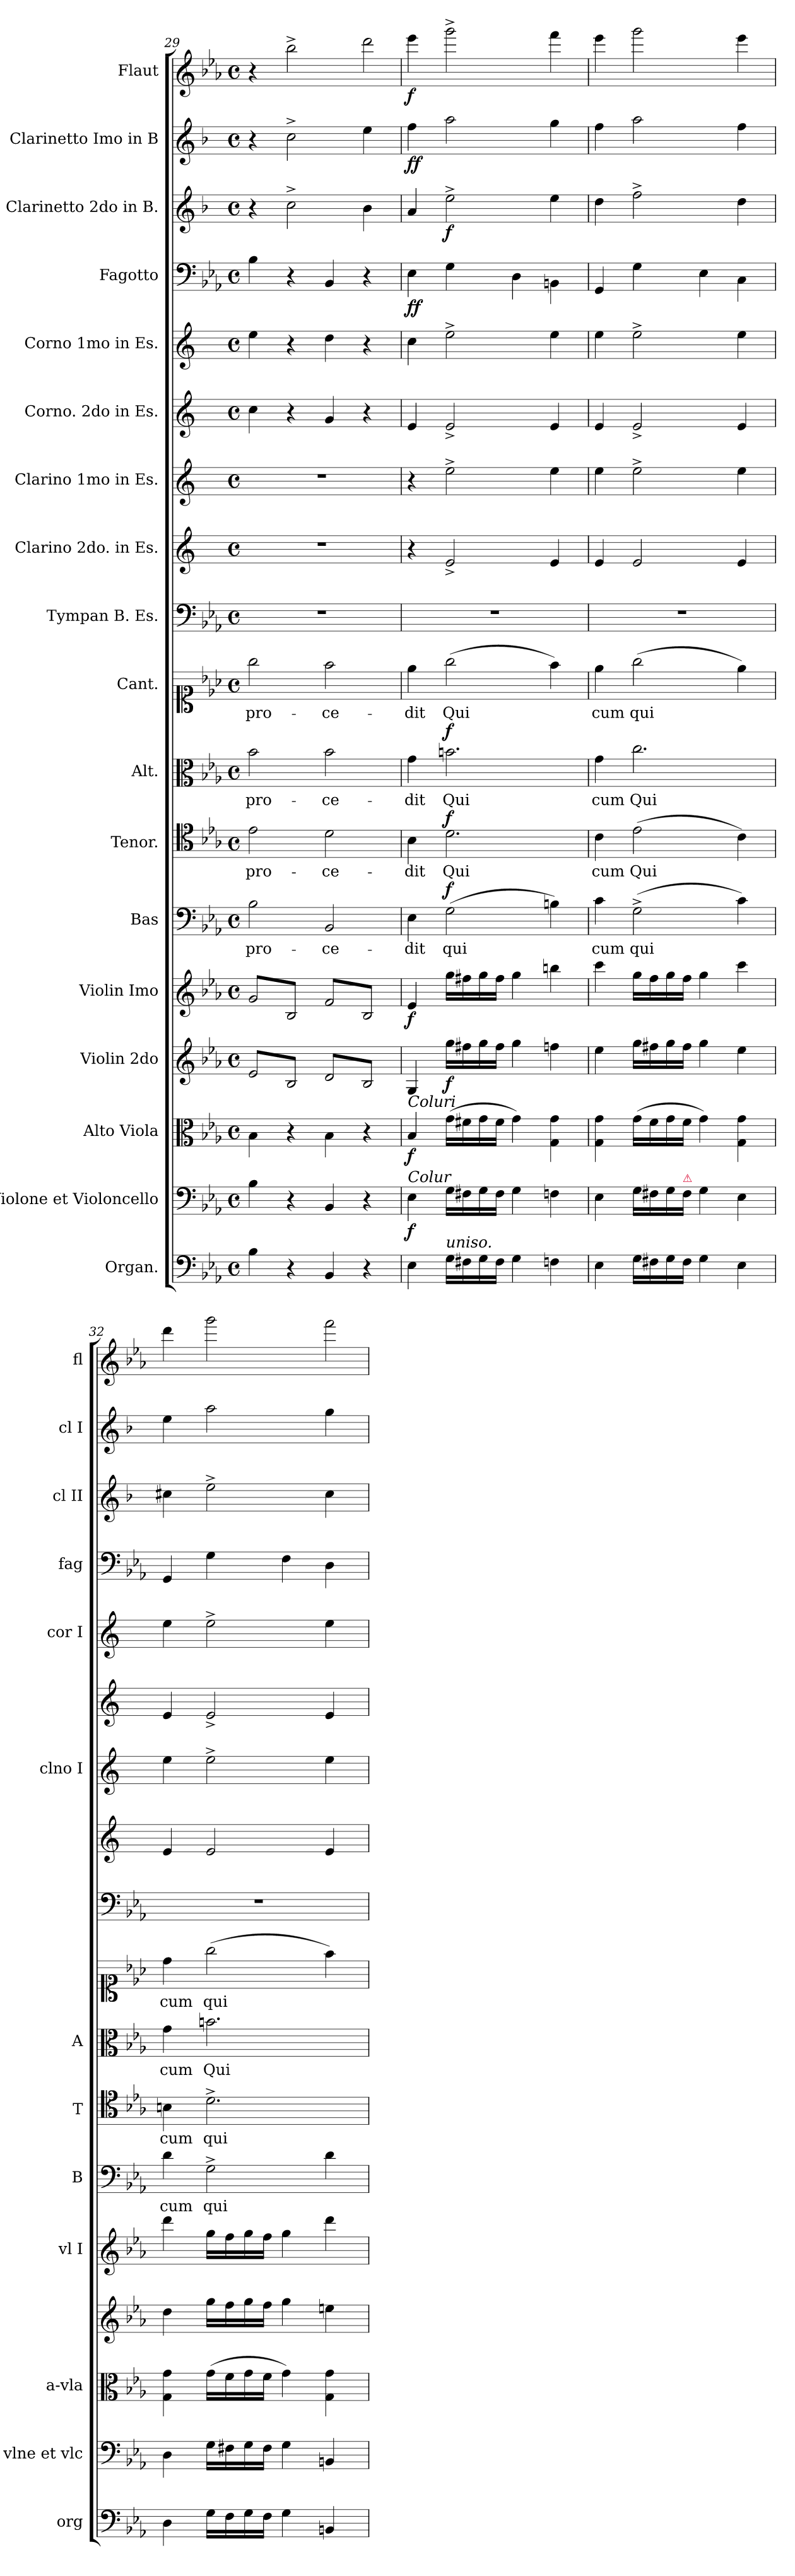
**kern	**dynam	**kern	**dynam	**kern	**dynam	**kern	**dynam	**kern	**dynam	**kern	**text	**dynam	**kern	**text	**dynam	**kern	**text	**dynam	**kern	**text	**kern	**kern	**kern	**kern	**kern	**kern	**dynam	**kern	**dynam	**kern	**dynam	**kern	**dynam
*part18	*part18	*part17	*part17	*part16	*part16	*part15	*part15	*part14	*part14	*part13	*part13	*part13	*part12	*part12	*part12	*part11	*part11	*part11	*part10	*part10	*part9	*part8	*part7	*part6	*part5	*part4	*part4	*part3	*part3	*part2	*part2	*part1	*part1
*staff18	*staff18	*staff17	*staff17	*staff16	*staff16	*staff15	*staff15	*staff14	*staff14	*staff13	*staff13	*staff13	*staff12	*staff12	*staff12	*staff11	*staff11	*staff11	*staff10	*staff10	*staff9	*staff8	*staff7	*staff6	*staff5	*staff4	*staff4	*staff3	*staff3	*staff2	*staff2	*staff1	*staff1
*I"Organ.	*	*I"Violone et Violoncello	*	*I"Alto Viola	*	*I"Violin 2do	*	*I"Violin Imo	*	*I"Bas	*	*	*I"Tenor.	*	*	*I"Alt.	*	*	*I"Cant.	*	*I"Tympan B. Es.	*I"Clarino 2do. in Es.	*I"Clarino 1mo in Es.	*I"Corno. 2do in Es.	*I"Corno 1mo in Es.	*I"Fagotto	*	*I"Clarinetto 2do in B.	*	*I"Clarinetto Imo in B	*	*I"Flaut	*
*I'org	*	*I'vlne et vlc	*	*I'a-vla	*	*	*	*I'vl I	*	*I'B	*	*	*I'T	*	*	*I'A	*	*	*	*	*	*	*I'clno I	*	*I'cor I	*I'fag	*	*I'cl II	*	*I'cl I	*	*I'fl	*
*clefF4	*	*clefF4	*	*clefC3	*	*clefG2	*	*clefG2	*	*clefF4	*	*	*clefC4	*	*	*clefC3	*	*	*clefC1	*	*clefF4	*clefG2	*clefG2	*clefG2	*clefG2	*clefF4	*	*clefG2	*	*clefG2	*	*clefG2	*
*	*	*	*	*	*	*	*	*	*	*	*	*	*	*	*	*	*	*	*	*	*	*ITrd-2c-3	*ITrd-2c-3	*ITrd5c9	*ITrd5c9	*	*	*ITrd1c2	*	*ITrd1c2	*	*	*
*k[b-e-a-]	*	*k[b-e-a-]	*	*k[b-e-a-]	*	*k[b-e-a-]	*	*k[b-e-a-]	*	*k[b-e-a-]	*	*	*k[b-e-a-]	*	*	*k[b-e-a-]	*	*	*k[b-e-a-]	*	*k[b-e-a-]	*k[b-e-a-]	*k[b-e-a-]	*k[b-e-a-]	*k[b-e-a-]	*k[b-e-a-]	*	*k[b-e-a-]	*	*k[b-e-a-]	*	*k[b-e-a-]	*
*E-:	*	*E-:	*	*E-:	*	*E-:	*	*E-:	*	*E-:	*	*	*E-:	*	*	*E-:	*	*	*E-:	*	*E-:	*E-:	*E-:	*E-:	*E-:	*E-:	*	*E-:	*	*E-:	*	*E-:	*
*M4/4	*	*M4/4	*	*M4/4	*	*M4/4	*	*M4/4	*	*M4/4	*	*	*M4/4	*	*	*M4/4	*	*	*M4/4	*	*M4/4	*M4/4	*M4/4	*M4/4	*M4/4	*M4/4	*	*M4/4	*	*M4/4	*	*M4/4	*
*met(c)	*	*met(c)	*	*met(c)	*	*met(c)	*	*met(c)	*	*met(c)	*	*	*met(c)	*	*	*met(c)	*	*	*met(c)	*	*met(c)	*met(c)	*met(c)	*met(c)	*met(c)	*met(c)	*	*met(c)	*	*met(c)	*	*met(c)	*
=29	=29	=29	=29	=29	=29	=29	=29	=29	=29	=29	=29	=29	=29	=29	=29	=29	=29	=29	=29	=29	=29	=29	=29	=29	=29	=29	=29	=29	=29	=29	=29	=29	=29
*	*	*	*	*	*	*tremolo	*	*	*	*	*	*	*	*	*	*	*	*	*	*	*	*	*	*	*	*	*	*	*	*	*	*	*
*	*	*	*	*	*	*	*	*tremolo	*	*	*	*	*	*	*	*	*	*	*	*	*	*	*	*	*	*	*	*	*	*	*	*	*
4B-\	.	4B-\	.	4B-\	.	8e-/L	.	8g/L	.	2B-\	pro-	.	2e-\	pro-	.	2b-\	pro-	.	2gg\	pro-	1r	1r	1r	4e-\	4g\	4B-\	.	4r	.	4r	.	4r	.
.	.	.	.	.	.	8B-/	.	8B-/	.	.	.	.	.	.	.	.	.	.	.	.	.	.	.	.	.	.	.	.	.	.	.	.	.
4r	.	4r	.	4r	.	8e-/	.	8g/	.	.	.	.	.	.	.	.	.	.	.	.	.	.	.	4r	4r	4r	.	2b-^\	.	2b-^\	.	2bb-^\	.
.	.	.	.	.	.	8B-/J	.	8B-/J	.	.	.	.	.	.	.	.	.	.	.	.	.	.	.	.	.	.	.	.	.	.	.	.	.
4BB-/	.	4BB-/	.	4B-\	.	8d/L	.	8f/L	.	2BB-/	-ce-	.	2d\	-ce-	.	2b-\	-ce-	.	2ff\	-ce-	.	.	.	4B-/	4f\	4BB-/	.	.	.	.	.	.	.
.	.	.	.	.	.	8B-/	.	8B-/	.	.	.	.	.	.	.	.	.	.	.	.	.	.	.	.	.	.	.	.	.	.	.	.	.
!	!	!	!	!	!	!	!	!	!	!	!	!	!	!	!	!	!	!	!	!	!	!	!	!	!	!	!	!	!	!	!	!LO:N:vis=2	!
4r	.	4r	.	4r	.	8d/	.	8f/	.	.	.	.	.	.	.	.	.	.	.	.	.	.	.	4r	4r	4r	.	4a-\	.	4dd\	.	4ddd\	.
.	.	.	.	.	.	8B-/J	.	8B-/J	.	.	.	.	.	.	.	.	.	.	.	.	.	.	.	.	.	.	.	.	.	.	.	.	.
*	*	*	*	*	*	*	*	*Xtremolo	*	*	*	*	*	*	*	*	*	*	*	*	*	*	*	*	*	*	*	*	*	*	*	*	*
*	*	*	*	*	*	*Xtremolo	*	*	*	*	*	*	*	*	*	*	*	*	*	*	*	*	*	*	*	*	*	*	*	*	*	*	*
=30	=30	=30	=30	=30	=30	=30	=30	=30	=30	=30	=30	=30	=30	=30	=30	=30	=30	=30	=30	=30	=30	=30	=30	=30	=30	=30	=30	=30	=30	=30	=30	=30	=30
!	!	!	!	!LO:TX:a:i:t=Coluri	!	!	!	!	!	!	!	!	!	!	!	!	!	!	!	!	!	!	!	!	!	!	!	!	!	!	!	!	!
!	!	!LO:TX:a:i:t=Colur	!	!	!	!	!	!	!	!	!	!	!	!	!	!	!	!	!	!	!	!	!	!	!	!	!	!	!	!	!	!	!
!	!LO:DY:a	!	!LO:DY:b	!	!LO:DY:b	!	!	!	!LO:DY:b	!	!	!	!	!	!	!	!	!	!	!	!	!	!	!	!	!	!	!	!	!	!	!	!
4E-\	fo	4E-\	f	4B-/	f	4G/	.	4e-/	f	4E-\	-dit	.	4B-\	-dit	.	4g\	-dit	.	4ee-\	-dit	1r	4r	4r	4G/	4e-\	4E-\	ff	4g/	.	4ee-\	ff	4eee-\	f
.	.	.	.	.	.	.	.	.	.	.	.	.	.	.	.	.	.	.	.	.	.	.	.	.	.	.	.	.	.	.	.	.	.
!LO:TX:a:i:t=uniso.	!	!	!	!	!	!	!	!	!	!	!	!	!	!	!	!	!	!	!	!	!	!	!	!	!	!	!	!	!	!	!	!	!
!	!	!	!	!	!	!	!LO:DY:b	!	!	!	!	!LO:DY:a	!	!	!LO:DY:a	!	!	!LO:DY:a	!	!	!	!	!	!	!	!	!	!	!	!	!	!	!
16G\LL	.	16G\LL	.	(16g\LL	.	16gg\LL	f	16gg\LL	.	(2G\	qui	f	2.d\	Qui	f	2.bn\	Qui	f	(2gg\	Qui	.	2g^/	2gg^\	2G^/	2g^\	4G\	.	2dd^\	f	2gg\	.	2ggg^\	.
16F#X\	.	16F#X\	.	16f#X\	.	16ff#X\	.	16ff#X\	.	.	.	.	.	.	.	.	.	.	.	.	.	.	.	.	.	.	.	.	.	.	.	.	.
16G\	.	16G\	.	16g\	.	16gg\	.	16gg\	.	.	.	.	.	.	.	.	.	.	.	.	.	.	.	.	.	.	.	.	.	.	.	.	.
16F#\JJ	.	16F#\JJ	.	16f#\JJ	.	16ff#\JJ	.	16ff#\JJ	.	.	.	.	.	.	.	.	.	.	.	.	.	.	.	.	.	.	.	.	.	.	.	.	.
4G\	.	4G\	.	4g\)	.	4gg\	.	4gg\	.	.	.	.	.	.	.	.	.	.	.	.	.	.	.	.	.	4D\	.	.	.	.	.	.	.
4Fn\	.	4Fn\	.	4G\ 4g\	.	4ffn\	.	4bbn\	.	4Bn\)	.	.	.	.	.	.	.	.	4ff\)	.	.	4g/	4gg\	4G/	4g\	4BBn\	.	4dd\	.	4ff\	.	4fff\	.
=31	=31	=31	=31	=31	=31	=31	=31	=31	=31	=31	=31	=31	=31	=31	=31	=31	=31	=31	=31	=31	=31	=31	=31	=31	=31	=31	=31	=31	=31	=31	=31	=31	=31
4E-\	.	4E-\	.	4G\ 4g\	.	4ee-\	.	4ccc\	.	4c\	cum	.	4c\	cum	.	4g\	cum	.	4ee-\	cum	1r	4g/	4gg\	4G/	4g\	4GG/	.	4cc\	.	4ee-\	.	4eee-\	.
!	!	!	!	!	!	!	!	!	!	!	!	!	!	!	!	!	!LO:LY:i	!	!	!	!	!	!	!	!	!	!	!	!	!	!	!	!
16G\LL	.	16G\LL	.	(16g\LL	.	16gg\LL	.	16gg\LL	.	(2G^\	qui	.	(2e-\	Qui	.	2.cc\	Qui	.	(2gg\	qui	.	2g/	2gg^\	2G^/	2g^\	4G\	.	2ee-^\	.	2gg\	.	2ggg\	.
16F#X\	.	16F#X\	.	16f\	.	16ff#X\	.	16ff\	.	.	.	.	.	.	.	.	.	.	.	.	.	.	.	.	.	.	.	.	.	.	.	.	.
16G\	.	16G\	.	16g\	.	16gg\	.	16gg\	.	.	.	.	.	.	.	.	.	.	.	.	.	.	.	.	.	.	.	.	.	.	.	.	.
!	!	!LO:TX:a:color=crimson:t=⚠	!	!	!	!	!	!	!	!	!	!	!	!	!	!	!	!	!	!	!	!	!	!	!	!	!	!	!	!	!	!	!
16F#\JJ	.	16F#\JJ	.	16f\JJ	.	16ff#\JJ	.	16ff\JJ	.	.	.	.	.	.	.	.	.	.	.	.	.	.	.	.	.	.	.	.	.	.	.	.	.
4G\	.	4G\	.	4g\)	.	4gg\	.	4gg\	.	.	.	.	.	.	.	.	.	.	.	.	.	.	.	.	.	4E-\	.	.	.	.	.	.	.
4E-\	.	4E-\	.	4G\ 4g\	.	4ee-\	.	4ccc\	.	4c\)	.	.	4c\)	.	.	.	.	.	4ee-\)	.	.	4g/	4gg\	4G/	4g\	4C\	.	4cc\	.	4ee-\	.	4eee-\	.
=32	=32	=32	=32	=32	=32	=32	=32	=32	=32	=32	=32	=32	=32	=32	=32	=32	=32	=32	=32	=32	=32	=32	=32	=32	=32	=32	=32	=32	=32	=32	=32	=32	=32
!	!	!	!	!	!	!	!	!	!	!	!	!	!	!	!	!	!LO:LY:i	!	!	!	!	!	!	!	!	!	!	!	!	!	!	!	!
4D\	.	4D\	.	4G\ 4g\	.	4dd\	.	4ddd\	.	4d\	cum	.	4Bn\	cum	.	4g\	cum	.	4dd\	cum	1r	4g/	4gg\	4G/	4g\	4GG/	.	4bn\	.	4dd\	.	4ddd\	.
!	!	!	!	!	!	!	!	!	!	!	!	!	!	!	!	!	!LO:LY:i	!	!	!	!	!	!	!	!	!	!	!	!	!	!	!	!
16G\LL	.	16G\LL	.	(16g\LL	.	16gg\LL	.	16gg\LL	.	2G^\	qui	.	2.d^\	qui	.	2.bn\	Qui	.	(2gg\	qui	.	2g/	2gg^\	2G^/	2g^\	4G\	.	2dd^\	.	2gg\	.	2ggg\	.
16F\	.	16F#X\	.	16f\	.	16ff\	.	16ff\	.	.	.	.	.	.	.	.	.	.	.	.	.	.	.	.	.	.	.	.	.	.	.	.	.
16G\	.	16G\	.	16g\	.	16gg\	.	16gg\	.	.	.	.	.	.	.	.	.	.	.	.	.	.	.	.	.	.	.	.	.	.	.	.	.
16F\JJ	.	16F#\JJ	.	16f\JJ	.	16ff\JJ	.	16ff\JJ	.	.	.	.	.	.	.	.	.	.	.	.	.	.	.	.	.	.	.	.	.	.	.	.	.
4G\	.	4G\	.	4g\)	.	4gg\	.	4gg\	.	.	.	.	.	.	.	.	.	.	.	.	.	.	.	.	.	4F\	.	.	.	.	.	.	.
!	!	!	!	!	!	!	!	!	!	!	!	!	!	!	!	!	!	!	!	!	!	!	!	!	!	!	!	!	!	!	!	!LO:N:vis=2	!
4BBn/	.	4BBn/	.	4G\ 4g\	.	4een\	.	4ddd\	.	4d\	.	.	.	.	.	.	.	.	4ff\)	.	.	4g/	4gg\	4G/	4g\	4D\	.	4b\	.	4ff\	.	4fff\	.
=	=	=	=	=	=	=	=	=	=	=	=	=	=	=	=	=	=	=	=	=	=	=	=	=	=	=	=	=	=	=	=	=	=
*-	*-	*-	*-	*-	*-	*-	*-	*-	*-	*-	*-	*-	*-	*-	*-	*-	*-	*-	*-	*-	*-	*-	*-	*-	*-	*-	*-	*-	*-	*-	*-	*-	*-
